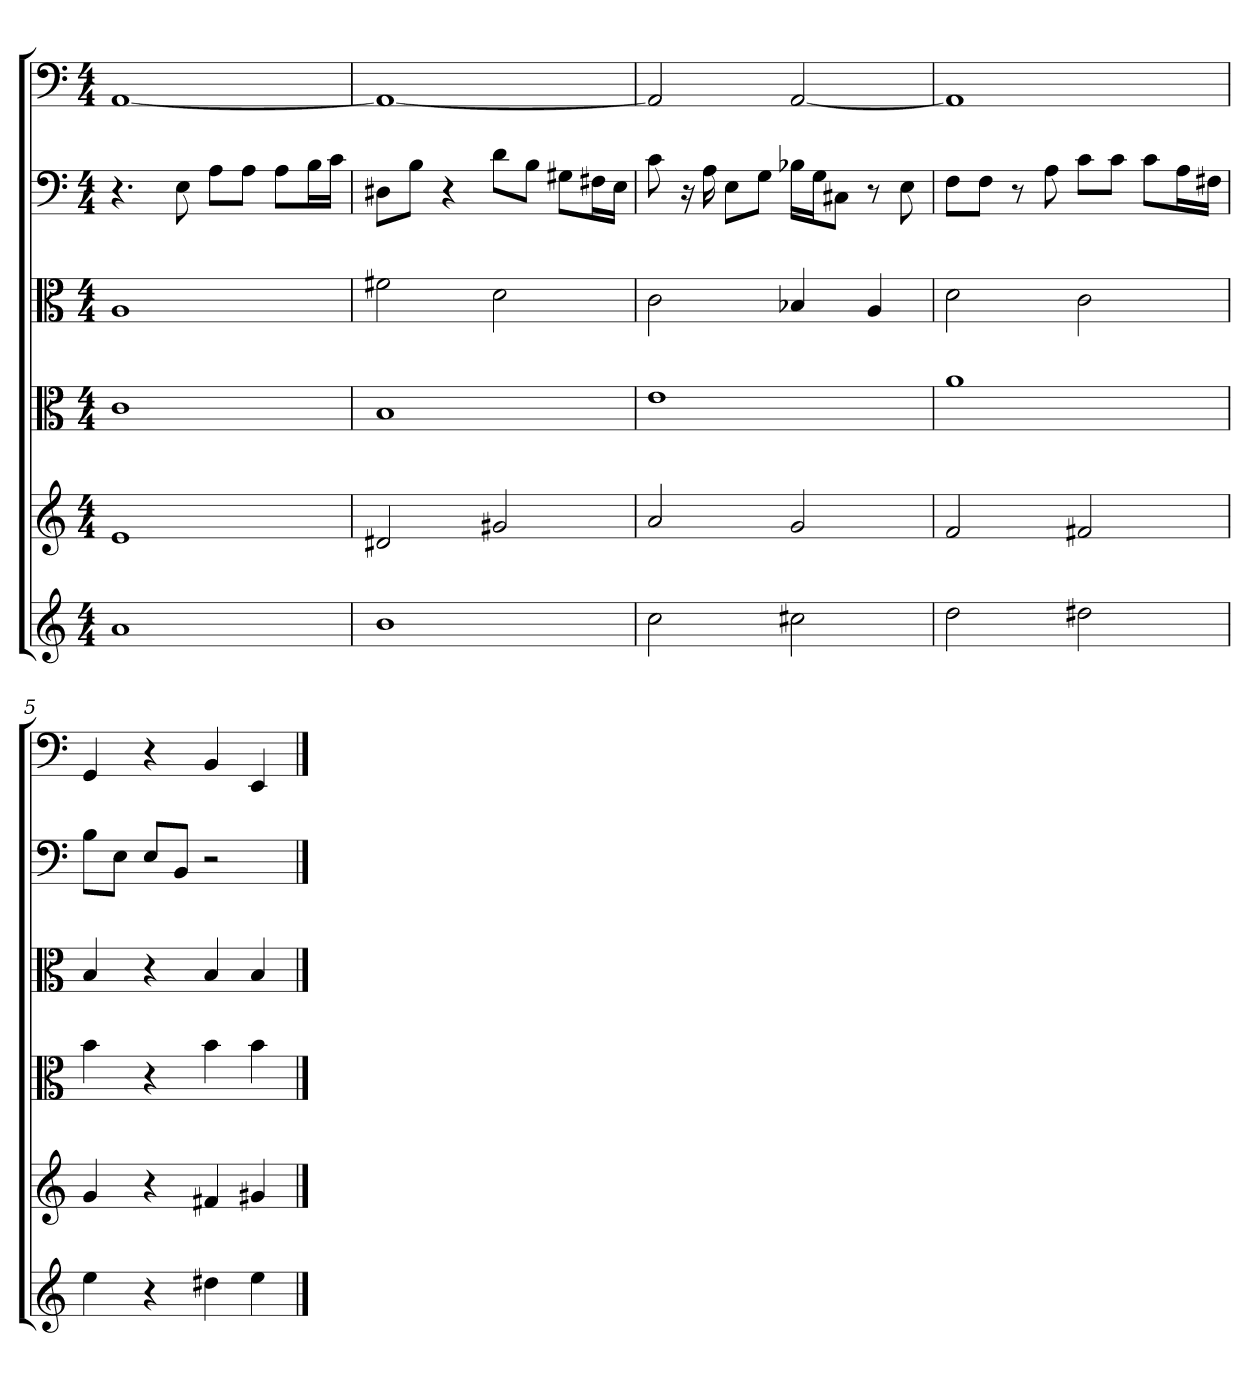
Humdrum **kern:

**kern	**kern	**kern	**kern	**kern	**kern
*part6	*part5	*part4	*part3	*part2	*part1
*staff6	*staff5	*staff4	*staff3	*staff2	*staff1
*	*	*clefC3	*clefC3	*clefF4	*clefF4
*k[]	*k[]	*k[]	*k[]	*k[]	*k[]
*a:	*a:	*a:	*a:	*a:	*a:
*M4/4	*M4/4	*M4/4	*M4/4	*M4/4	*M4/4
=1	=1	=1	=1	=1	=1
1a	1e	1c	1A	4.r	[1AA
.	.	.	.	8E	.
.	.	.	.	8A\L	.
.	.	.	.	8A\J	.
.	.	.	.	8A\L	.
.	.	.	.	16B\L	.
.	.	.	.	16c\JJ	.
=2	=2	=2	=2	=2	=2
1b	2d#X	1B	2f#X	8D#X\L	1AA_
.	.	.	.	8B\J	.
.	.	.	.	4r	.
.	2g#X	.	2d	8d\L	.
.	.	.	.	8B\J	.
.	.	.	.	8G#X\L	.
.	.	.	.	16F#X\L	.
.	.	.	.	16E\JJ	.
=3	=3	=3	=3	=3	=3
2cc	2a	1e	2c	8c	2AA]
.	.	.	.	16r	.
.	.	.	.	16A	.
.	.	.	.	8E\L	.
.	.	.	.	8G\J	.
2cc#X	2g	.	4B-X	16B-X\LL	[2AA
.	.	.	.	16G\J	.
.	.	.	.	8C#X\J	.
.	.	.	4A	8r	.
.	.	.	.	8E	.
=4	=4	=4	=4	=4	=4
2dd	2f	1a	2d	8F\L	1AA]
.	.	.	.	8F\J	.
.	.	.	.	8r	.
.	.	.	.	8A	.
2dd#X	2f#X	.	2c	8c\L	.
.	.	.	.	8c\J	.
.	.	.	.	8c\L	.
.	.	.	.	16A\L	.
.	.	.	.	16F#X\JJ	.
=5	=5	=5	=5	=5	=5
4ee	4g	4b	4B	8B\L	4GG
.	.	.	.	8E\J	.
4r	4r	4r	4r	8E/L	4r
.	.	.	.	8BB/J	.
4dd#X	4f#X	4b	4B	2r	4BB
4ee	4g#X	4b	4B	.	4EE
==	==	==	==	==	==
*-	*-	*-	*-	*-	*-
